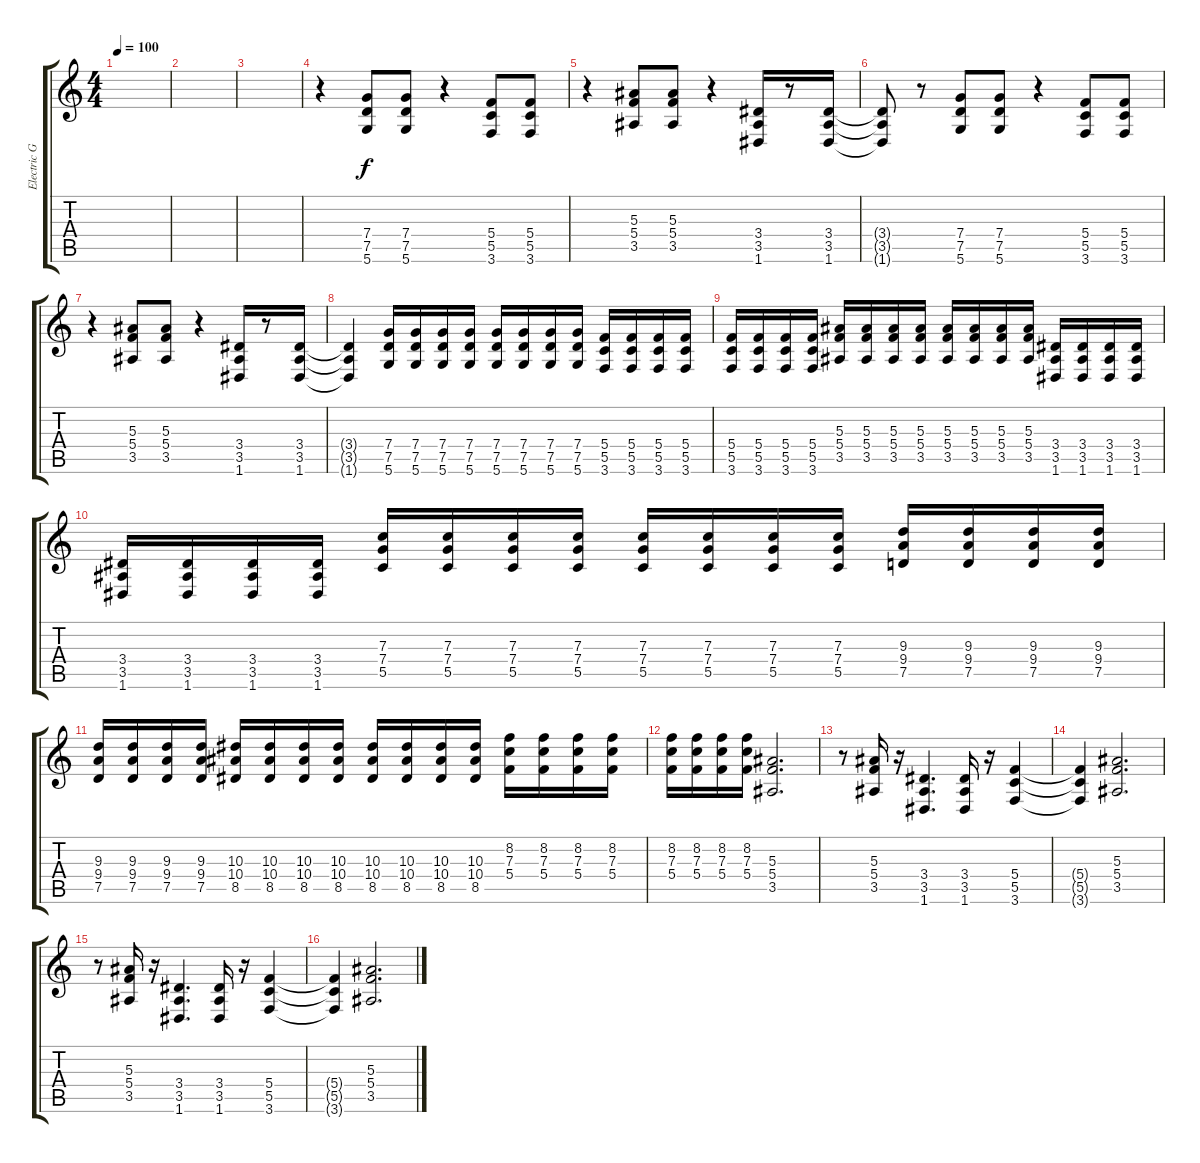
\track ("Electric Guitar Rythm" "Electric G") {instrument overdrivenguitar}
\staff {score tabs}
\tuning (D4 A3 F3 C3 G2 D2) {hide}
\ts (4 4)
\tempo 100
\clef g2
\ks c
|
|
|
r.4 (7.4 7.5 5.6).8 (7.4 7.5 5.6).8 r.4 (5.4 5.5 3.6).8 (5.4 5.5 3.6).8 |
r.4 (5.3 5.4 3.5).8 (5.3 5.4 3.5).8 r.4 (3.4 3.5 1.6).16 r.8 (3.4 3.5 1.6).16 |
(3.4{t} 3.5{t} 1.6{t}).8 r.8 (7.4 7.5 5.6).8 (7.4 7.5 5.6).8 r.4 (5.4 5.5 3.6).8 (5.4 5.5 3.6).8 |
r.4 (5.3 5.4 3.5).8 (5.3 5.4 3.5).8 r.4 (3.4 3.5 1.6).16 r.8 (3.4 3.5 1.6).16 |
(3.4{t} 3.5{t} 1.6{t}).4 (7.4 7.5 5.6).16 (7.4 7.5 5.6).16 (7.4 7.5 5.6).16 (7.4 7.5 5.6).16 (7.4 7.5 5.6).16 (7.4 7.5 5.6).16 (7.4 7.5 5.6).16 (7.4 7.5 5.6).16 (5.4 5.5 3.6).16 (5.4 5.5 3.6).16 (5.4 5.5 3.6).16 (5.4 5.5 3.6).16 |
(5.4 5.5 3.6).16 (5.4 5.5 3.6).16 (5.4 5.5 3.6).16 (5.4 5.5 3.6).16 (5.3 5.4 3.5).16 (5.3 5.4 3.5).16 (5.3 5.4 3.5).16 (5.3 5.4 3.5).16 (5.3 5.4 3.5).16 (5.3 5.4 3.5).16 (5.3 5.4 3.5).16 (5.3 5.4 3.5).16 (3.4 3.5 1.6).16 (3.4 3.5 1.6).16 (3.4 3.5 1.6).16 (3.4 3.5 1.6).16 |
(3.4 3.5 1.6).16 (3.4 3.5 1.6).16 (3.4 3.5 1.6).16 (3.4 3.5 1.6).16 (7.3 7.4 5.5).16 (7.3 7.4 5.5).16 (7.3 7.4 5.5).16 (7.3 7.4 5.5).16 (7.3 7.4 5.5).16 (7.3 7.4 5.5).16 (7.3 7.4 5.5).16 (7.3 7.4 5.5).16 (9.3 9.4 7.5).16 (9.3 9.4 7.5).16 (9.3 9.4 7.5).16 (9.3 9.4 7.5).16 |
(9.3 9.4 7.5).16 (9.3 9.4 7.5).16 (9.3 9.4 7.5).16 (9.3 9.4 7.5).16 (10.3 10.4 8.5).16 (10.3 10.4 8.5).16 (10.3 10.4 8.5).16 (10.3 10.4 8.5).16 (10.3 10.4 8.5).16 (10.3 10.4 8.5).16 (10.3 10.4 8.5).16 (10.3 10.4 8.5).16 (8.2 7.3 5.4).16 (8.2 7.3 5.4).16 (8.2 7.3 5.4).16 (8.2 7.3 5.4).16 |
(8.2 7.3 5.4).16 (8.2 7.3 5.4).16 (8.2 7.3 5.4).16 (8.2 7.3 5.4).16 (5.3 5.4 3.5).2{d} |
r.8 (5.3 5.4 3.5).16 r.16 (3.4 3.5 1.6).4{d} (3.4 3.5 1.6).16 r.16 (5.4 5.5 3.6).4 |
(5.4{t} 5.5{t} 3.6{t}).4 (5.3 5.4 3.5).2{d} |
r.8 (5.3 5.4 3.5).16 r.16 (3.4 3.5 1.6).4{d} (3.4 3.5 1.6).16 r.16 (5.4 5.5 3.6).4 |
(5.4{t} 5.5{t} 3.6{t}).4 (5.3 5.4 3.5).2{d}
